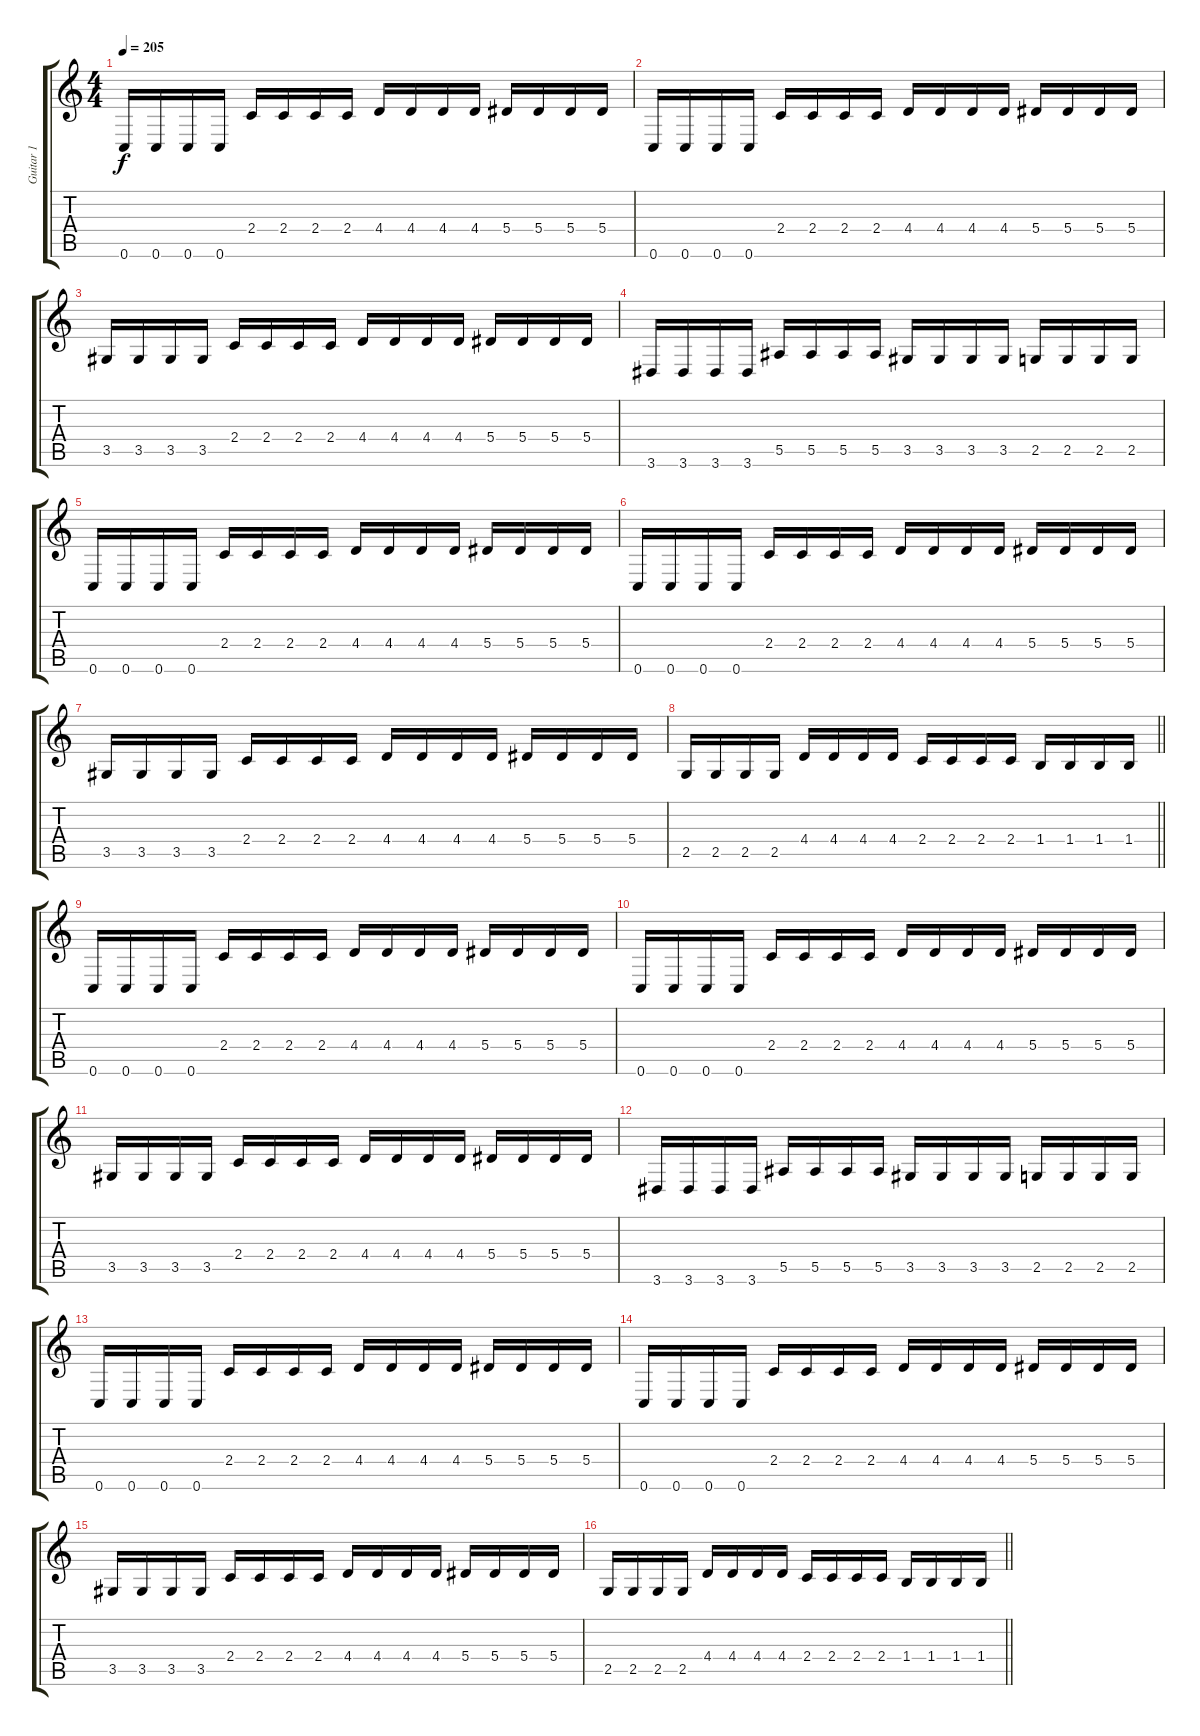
\track ("Guitar 1" "Guitar 1") {instrument distortionguitar}
\staff {score tabs}
\tuning (C4 G3 Eb3 Bb2 F2 C2) {hide}
\ts (4 4)
\tempo 205
\clef g2
\ks c
0.6.16{dy f} 0.6.16 0.6.16 0.6.16 2.4.16 2.4.16 2.4.16 2.4.16 4.4.16 4.4.16 4.4.16 4.4.16 5.4.16 5.4.16 5.4.16 5.4.16 |
0.6.16 0.6.16 0.6.16 0.6.16 2.4.16 2.4.16 2.4.16 2.4.16 4.4.16 4.4.16 4.4.16 4.4.16 5.4.16 5.4.16 5.4.16 5.4.16 |
3.5.16 3.5.16 3.5.16 3.5.16 2.4.16 2.4.16 2.4.16 2.4.16 4.4.16 4.4.16 4.4.16 4.4.16 5.4.16 5.4.16 5.4.16 5.4.16 |
3.6.16 3.6.16 3.6.16 3.6.16 5.5.16 5.5.16 5.5.16 5.5.16 3.5.16 3.5.16 3.5.16 3.5.16 2.5.16 2.5.16 2.5.16 2.5.16 |
0.6.16 0.6.16 0.6.16 0.6.16 2.4.16 2.4.16 2.4.16 2.4.16 4.4.16 4.4.16 4.4.16 4.4.16 5.4.16 5.4.16 5.4.16 5.4.16 |
0.6.16 0.6.16 0.6.16 0.6.16 2.4.16 2.4.16 2.4.16 2.4.16 4.4.16 4.4.16 4.4.16 4.4.16 5.4.16 5.4.16 5.4.16 5.4.16 |
3.5.16 3.5.16 3.5.16 3.5.16 2.4.16 2.4.16 2.4.16 2.4.16 4.4.16 4.4.16 4.4.16 4.4.16 5.4.16 5.4.16 5.4.16 5.4.16 |
\barLineRight lightlight
2.5.16 2.5.16 2.5.16 2.5.16 4.4.16 4.4.16 4.4.16 4.4.16 2.4.16 2.4.16 2.4.16 2.4.16 1.4.16 1.4.16 1.4.16 1.4.16 |
0.6.16 0.6.16 0.6.16 0.6.16 2.4.16 2.4.16 2.4.16 2.4.16 4.4.16 4.4.16 4.4.16 4.4.16 5.4.16 5.4.16 5.4.16 5.4.16 |
0.6.16 0.6.16 0.6.16 0.6.16 2.4.16 2.4.16 2.4.16 2.4.16 4.4.16 4.4.16 4.4.16 4.4.16 5.4.16 5.4.16 5.4.16 5.4.16 |
3.5.16 3.5.16 3.5.16 3.5.16 2.4.16 2.4.16 2.4.16 2.4.16 4.4.16 4.4.16 4.4.16 4.4.16 5.4.16 5.4.16 5.4.16 5.4.16 |
3.6.16 3.6.16 3.6.16 3.6.16 5.5.16 5.5.16 5.5.16 5.5.16 3.5.16 3.5.16 3.5.16 3.5.16 2.5.16 2.5.16 2.5.16 2.5.16 |
0.6.16 0.6.16 0.6.16 0.6.16 2.4.16 2.4.16 2.4.16 2.4.16 4.4.16 4.4.16 4.4.16 4.4.16 5.4.16 5.4.16 5.4.16 5.4.16 |
0.6.16 0.6.16 0.6.16 0.6.16 2.4.16 2.4.16 2.4.16 2.4.16 4.4.16 4.4.16 4.4.16 4.4.16 5.4.16 5.4.16 5.4.16 5.4.16 |
3.5.16 3.5.16 3.5.16 3.5.16 2.4.16 2.4.16 2.4.16 2.4.16 4.4.16 4.4.16 4.4.16 4.4.16 5.4.16 5.4.16 5.4.16 5.4.16 |
\barLineRight lightlight
2.5.16 2.5.16 2.5.16 2.5.16 4.4.16 4.4.16 4.4.16 4.4.16 2.4.16 2.4.16 2.4.16 2.4.16 1.4.16 1.4.16 1.4.16 1.4.16
